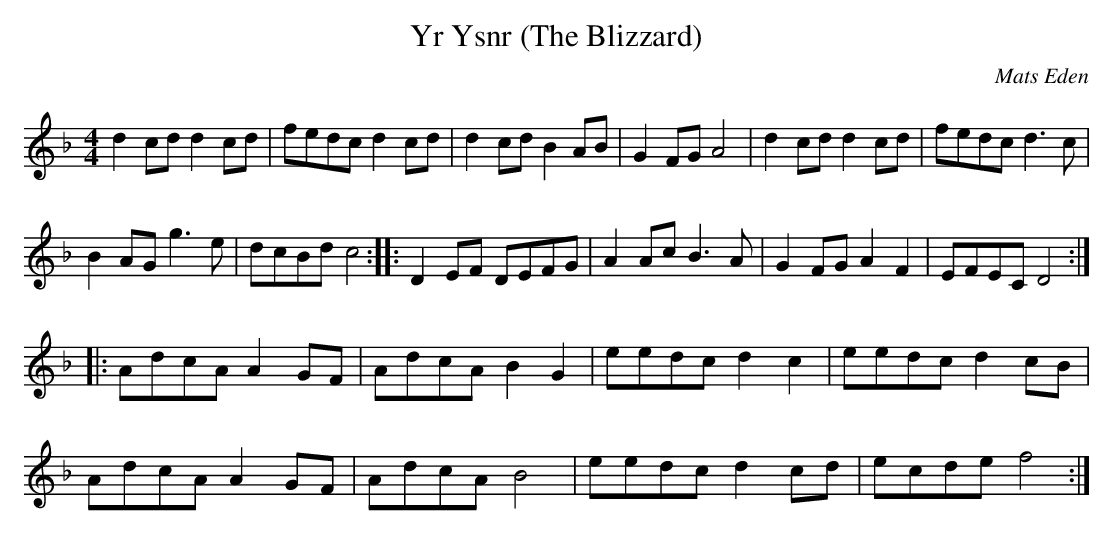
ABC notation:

X:1
T:Yr Ysnr (The Blizzard)
M:4/4
L:1/8
C:Mats Eden
K:Dm
d2cd d2cd | fedc d2cd | d2cd B2AB | G2FG A4 | d2cd d2cd | fedc d3c |
B2AG g3e | dcBd c4 :: D2EF DEFG | A2Ac B3A | G2FG A2F2 | EFEC D4:|
|: AdcA A2GF | AdcA B2G2 | eedc d2c2 | eedc d2cB |
AdcA A2GF | AdcA B4 | eedc d2cd | ecde f4 :|
